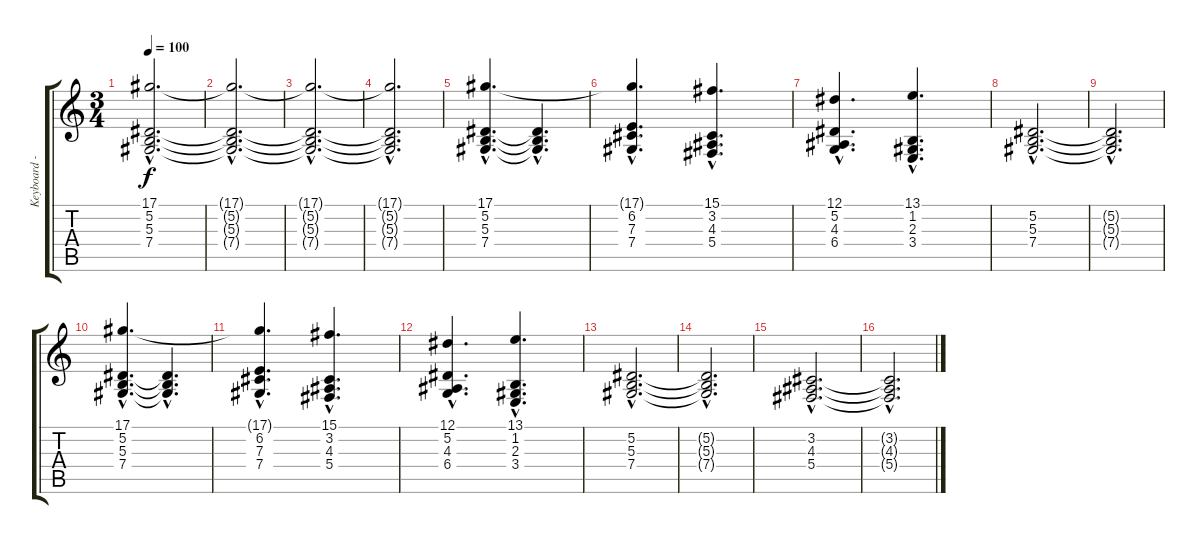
\track ("Keyboard - Strings" "Keyboard -") {instrument stringensemble1}
\staff {score tabs}
\tuning (Eb4 Bb3 Gb3 Db3 Ab2 Eb2) {hide}
\ts (3 4)
\tempo 100
\clef g2
\ks c
(17.1{hac} 5.2{hac} 5.3{hac} 7.4{hac}).2{d dy f} |
(17.1{hac t} 5.2{hac t} 5.3{hac t} 7.4{hac t}).2{d} |
(17.1{hac t} 5.2{hac t} 5.3{hac t} 7.4{hac t}).2{d} |
(17.1{hac t} 5.2{hac t} 5.3{hac t} 7.4{hac t}).2{d} |
(17.1{hac} 5.2{hac} 5.3{hac} 7.4{hac}).4{d} (5.2{hac t} 5.3{hac t} 7.4{hac t}).4{d} |
(17.1{hac t} 6.2{hac} 7.3{hac} 7.4{hac}).4{d} (15.1{hac} 3.2{hac} 4.3{hac} 5.4{hac}).4{d} |
(12.1{hac} 5.2{hac} 4.3{hac} 6.4{hac}).4{d} (13.1{hac} 1.2{hac} 2.3{hac} 3.4{hac}).4{d} |
(5.2{hac} 5.3{hac} 7.4{hac}).2{d} |
(5.2{hac t} 5.3{hac t} 7.4{hac t}).2{d} |
(17.1{hac} 5.2{hac} 5.3{hac} 7.4{hac}).4{d} (5.2{hac t} 5.3{hac t} 7.4{hac t}).4{d} |
(17.1{hac t} 6.2{hac} 7.3{hac} 7.4{hac}).4{d} (15.1{hac} 3.2{hac} 4.3{hac} 5.4{hac}).4{d} |
(12.1{hac} 5.2{hac} 4.3{hac} 6.4{hac}).4{d} (13.1{hac} 1.2{hac} 2.3{hac} 3.4{hac}).4{d} |
(5.2{hac} 5.3{hac} 7.4{hac}).2{d} |
(5.2{hac t} 5.3{hac t} 7.4{hac t}).2{d} |
(3.2{hac} 4.3{hac} 5.4{hac}).2{d} |
(3.2{hac t} 4.3{hac t} 5.4{hac t}).2{d}
